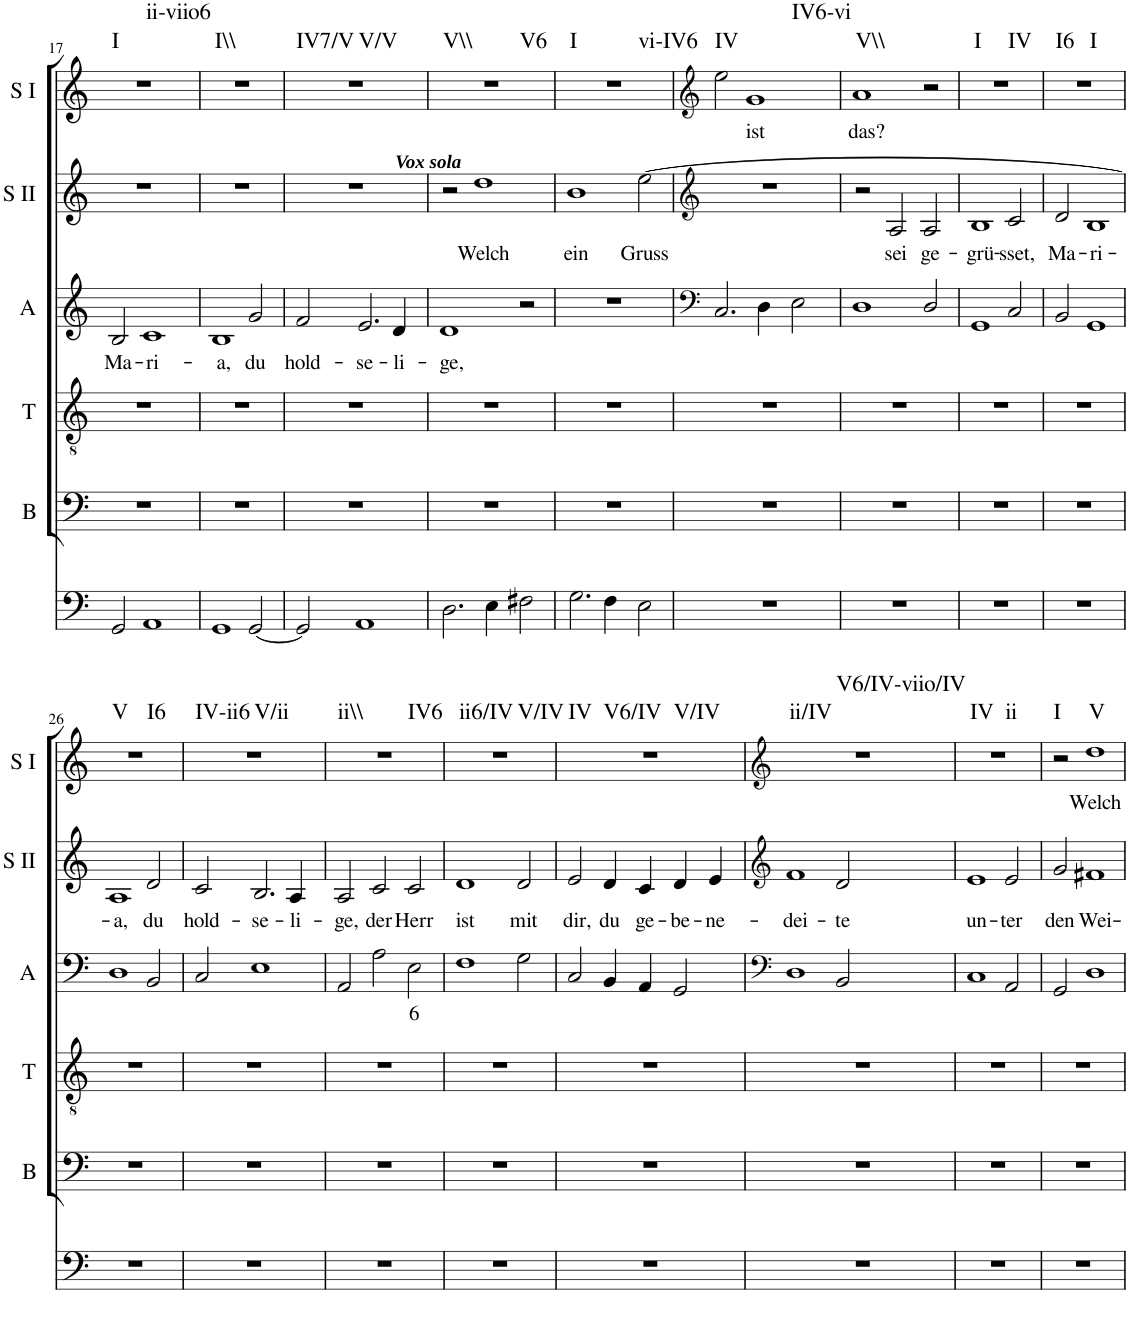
**kern	**kern	**kern	**kern	**text	**kern	**text	**kern	**text	**harte
*part6	*part5	*part4	*part3	*part3	*part2	*part2	*part1	*part1	*part1
*staff6	*staff5	*staff4	*staff3	*staff3	*staff2	*staff2	*staff1	*staff1	*
*I"Continuo	*I"Bass	*I"Tenor	*I"Alto	*	*I"Soprano II	*	*I"Soprano I	*	*
*	*I'B	*I'T	*I'A	*	*I'S II	*	*I'S I	*	*
!!LO:PB:g=z
*clefF4	*clefF4	*clefGv2	*clefG2	*	*clefG2	*	*clefG2	*	*
*k[]	*k[]	*k[]	*k[]	*	*k[]	*	*k[]	*	*
*M3/2	*M3/2	*M3/2	*M3/2	*	*M3/2	*	*M3/2	*	*
=17	=17	=17	=17	=17	=17	=17	=17	=17	=17
!	!	!	!	!LO:LY:b	!	!	!	!	!LO:H:n=1:kt=I
!	!	!	!	!	!	!	!	!	!LO:H:n=2:kt=ii-viio6
2GG/	1.r	1.r	2B/	Ma-	1.r	.	1.r	.	N N
!	!	!	!	!LO:LY:b	!	!	!	!	!
1AA	.	.	1c	ri-	.	.	.	.	.
=18	=18	=18	=18	=18	=18	=18	=18	=18	=18
!	!	!	!	!LO:LY:b	!	!	!	!	!LO:H:kt=I\\
1GG	1.r	1.r	1B	a,	1.r	.	1.r	.	N
!	!	!	!	!LO:LY:b	!	!	!	!	!
[2GG/	.	.	2g/	du	.	.	.	.	.
=19	=19	=19	=19	=19	=19	=19	=19	=19	=19
!	!	!	!	!LO:LY:b	!	!	!	!	!LO:H:n=1:kt=IV7/V
!	!	!	!	!	!	!	!	!	!LO:H:n=2:kt=V/V
2GG/]	1.r	1.r	2f/	hold-	1.r	.	1.r	.	N N
!	!	!	!	!LO:LY:b	!	!	!	!	!
1AA	.	.	2.e/	se-	.	.	.	.	.
!	!	!	!	!LO:LY:b	!	!	!	!	!
.	.	.	4d/	li-	.	.	.	.	.
=20	=20	=20	=20	=20	=20	=20	=20	=20	=20
!	!	!	!	!LO:LY:b	!	!	!	!	!LO:H:n=1:kt=V\\
!	!	!	!	!	!	!	!	!	!LO:H:n=2:kt=V6
2.D\	1.r	1.r	1d	ge,	2r	.	1.r	.	N N
!	!	!	!	!	!LO:TX:a:Bi:t=Vox sola	!	!	!	!
!	!	!	!	!	!	!LO:LY:b	!	!	!
.	.	.	.	.	1dd	Welch	.	.	.
4E\	.	.	.	.	.	.	.	.	.
2F#X\	.	.	2r	.	.	.	.	.	.
=21	=21	=21	=21	=21	=21	=21	=21	=21	=21
!	!	!	!	!	!	!LO:LY:b	!	!	!LO:H:n=1:kt=I
!	!	!	!	!	!	!	!	!	!LO:H:n=2:kt=vi-IV6
2.G\	1.r	1.r	1.r	.	1b	ein	1.r	.	N N
4F\	.	.	.	.	.	.	.	.	.
!	!	!	!	!	!	!LO:LY:b	!	!	!
2E\	.	.	.	.	[2ee\	Gruss	.	.	.
=22	=22	=22	=22	=22	=22	=22	=22	=22	=22
*	*	*	*clefF4	*	*clefG2	*	*clefG2	*	*
!	!	!	!	!	!	!	!	!	!LO:H:kt=IV
1.r	1.r	1.r	2.C/	.	1.r	.	2ee\	.	N
!	!	!	!	!	!	!	!	!LO:LY:b	!LO:H:kt=IV6-vi
.	.	.	.	.	.	.	1g	ist	N
.	.	.	4D\	.	.	.	.	.	.
.	.	.	2E\	.	.	.	.	.	.
=23	=23	=23	=23	=23	=23	=23	=23	=23	=23
!	!	!	!	!	!	!	!	!LO:LY:b	!LO:H:kt=V\\
1.r	1.r	1.r	1D	.	2r	.	1a	das?	N
!	!	!	!	!	!	!LO:LY:b	!	!	!
.	.	.	.	.	2A/	sei	.	.	.
!	!	!	!	!	!	!LO:LY:b	!	!	!
.	.	.	2D/	.	2A/	ge-	2r	.	.
=24	=24	=24	=24	=24	=24	=24	=24	=24	=24
!	!	!	!	!	!	!LO:LY:b	!	!	!LO:H:n=1:kt=I
!	!	!	!	!	!	!	!	!	!LO:H:n=2:kt=IV
1.r	1.r	1.r	1GG	.	1B	grü-	1.r	.	N N
!	!	!	!	!	!	!LO:LY:b	!	!	!
.	.	.	2C/	.	2c/	sset,	.	.	.
=25	=25	=25	=25	=25	=25	=25	=25	=25	=25
!	!	!	!	!	!	!LO:LY:b	!	!	!LO:H:n=1:kt=I6
!	!	!	!	!	!	!	!	!	!LO:H:n=2:kt=I
1.r	1.r	1.r	2BB/	.	2d/	Ma-	1.r	.	N N
!	!	!	!	!	!	!LO:LY:b	!	!	!
.	.	.	1GG	.	1B	ri-	.	.	.
!!LO:LB:g=z
=26	=26	=26	=26	=26	=26	=26	=26	=26	=26
!	!	!	!	!	!	!LO:LY:b	!	!	!LO:H:n=1:kt=V
!	!	!	!	!	!	!	!	!	!LO:H:n=2:kt=I6
1.r	1.r	1.r	1D	.	1A	a,	1.r	.	N N
!	!	!	!	!	!	!LO:LY:b	!	!	!
.	.	.	2BB/	.	2d/	du	.	.	.
=27	=27	=27	=27	=27	=27	=27	=27	=27	=27
!	!	!	!	!	!	!LO:LY:b	!	!	!LO:H:n=1:kt=IV-ii6
!	!	!	!	!	!	!	!	!	!LO:H:n=2:kt=V/ii
1.r	1.r	1.r	2C/	.	2c/	hold-	1.r	.	N N
!	!	!	!	!	!	!LO:LY:b	!	!	!
.	.	.	1E	.	2.B/	se-	.	.	.
!	!	!	!	!	!	!LO:LY:b	!	!	!
.	.	.	.	.	4A/	li-	.	.	.
=28	=28	=28	=28	=28	=28	=28	=28	=28	=28
!	!	!	!	!	!	!LO:LY:b	!	!	!LO:H:n=1:kt=ii\\
!	!	!	!	!	!	!	!	!	!LO:H:n=2:kt=IV6
1.r	1.r	1.r	2AA/	.	2A/	ge,	1.r	.	N N
!	!	!	!	!	!	!LO:LY:b	!	!	!
.	.	.	2A\	.	2c/	der	.	.	.
!	!	!	!	!LO:LY:b	!	!LO:LY:b	!	!	!
.	.	.	2E\	6	2c/	Herr	.	.	.
=29	=29	=29	=29	=29	=29	=29	=29	=29	=29
!	!	!	!	!	!	!LO:LY:b	!	!	!LO:H:n=1:kt=ii6/IV
!	!	!	!	!	!	!	!	!	!LO:H:n=2:kt=V/IV
1.r	1.r	1.r	1F	.	1d	ist	1.r	.	N N
!	!	!	!	!	!	!LO:LY:b	!	!	!
.	.	.	2G\	.	2d/	mit	.	.	.
=30	=30	=30	=30	=30	=30	=30	=30	=30	=30
!	!	!	!	!	!	!LO:LY:b	!	!	!LO:H:n=1:kt=IV
!	!	!	!	!	!	!	!	!	!LO:H:n=2:kt=V6/IV
!	!	!	!	!	!	!	!	!	!LO:H:n=3:kt=V/IV
1.r	1.r	1.r	2C/	.	2e/	dir,	1.r	.	N N N
!	!	!	!	!	!	!LO:LY:b	!	!	!
.	.	.	4BB/	.	4d/	du	.	.	.
!	!	!	!	!	!	!LO:LY:b	!	!	!
.	.	.	4AA/	.	4c/	ge-	.	.	.
!	!	!	!	!	!	!LO:LY:b	!	!	!
.	.	.	2GG/	.	4d/	be-	.	.	.
!	!	!	!	!	!	!LO:LY:b	!	!	!
.	.	.	.	.	4e/	ne-	.	.	.
=31	=31	=31	=31	=31	=31	=31	=31	=31	=31
*	*	*	*clefF4	*	*clefG2	*	*clefG2	*	*
!	!	!	!	!	!	!LO:LY:b	!	!	!LO:H:n=1:kt=ii/IV
!	!	!	!	!	!	!	!	!	!LO:H:n=2:kt=V6/IV-viio/IV
1.r	1.r	1.r	1D	.	1f	dei-	1.r	.	N N
!	!	!	!	!	!	!LO:LY:b	!	!	!
.	.	.	2BB/	.	2d/	te	.	.	.
=32	=32	=32	=32	=32	=32	=32	=32	=32	=32
!	!	!	!	!	!	!LO:LY:b	!	!	!LO:H:n=1:kt=IV
!	!	!	!	!	!	!	!	!	!LO:H:n=2:kt=ii
1.r	1.r	1.r	1C	.	1e	un-	1.r	.	N N
!	!	!	!	!	!	!LO:LY:b	!	!	!
.	.	.	2AA/	.	2e/	ter	.	.	.
=33	=33	=33	=33	=33	=33	=33	=33	=33	=33
!	!	!	!	!	!	!LO:LY:b	!	!	!LO:H:kt=I
1.r	1.r	1.r	2GG/	.	2g/	den	2r	.	N
!	!	!	!	!	!	!LO:LY:b	!	!LO:LY:b	!LO:H:kt=V
.	.	.	1D	.	1f#X	Wei-	1dd	Welch	N
=	=	=	=	=	=	=	=	=	=
*-	*-	*-	*-	*-	*-	*-	*-	*-	*-
